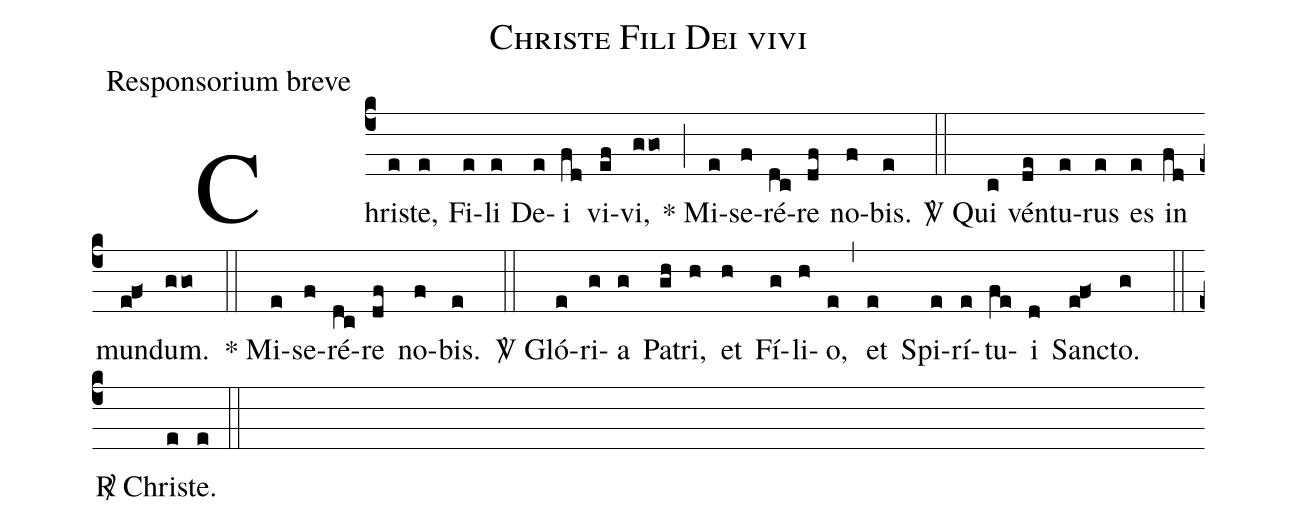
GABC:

name:Christe Fili Dei vivi;
office-part:Responsorium breve;
%%
(c4) Chri(e)ste,(e) Fi(e)li(e) De(e)i(fd) vi(ef)vi,(ggo<) (;) <sp>*</sp> Mi(e)se(f)ré(dc)re(df) no(f)bis.(e) (::)
<sp>V/</sp> Qui(c) vén(de)tu(e)rus(e) es(e) in(fd) mun(ef<)dum.(ggo<) (::)
<sp>*</sp> Mi(e)se(f)ré(dc)re(df) no(f)bis.(e) (::)
<sp>V/</sp> Gló(e)ri(g)a(g) Pa(gh)tri,(h) et(h) Fí(g)li(h)o,(e) (,) et(e) Spi(e)rí(e)tu(fe)i(d) San(e!f<)cto.(g) (::)
<sp>R/</sp> Chri(e)ste.(e) (::)
